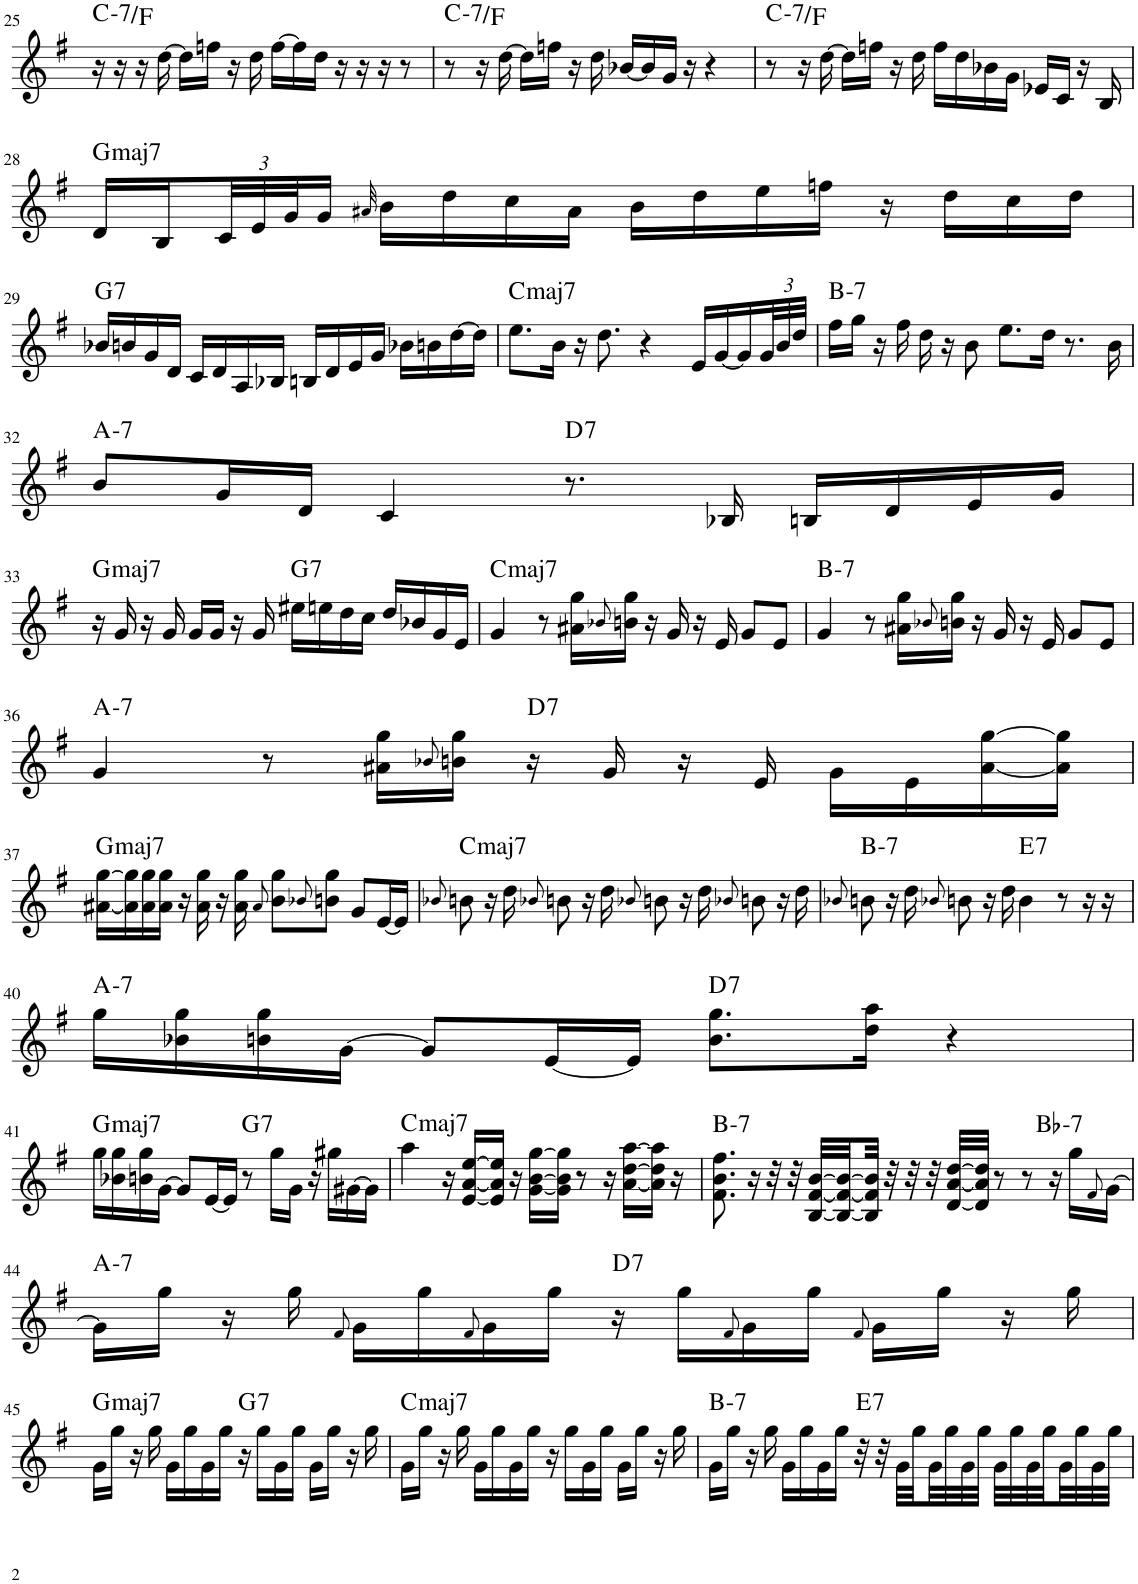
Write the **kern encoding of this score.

**kern	**harte
*part1	*part1
*staff1	*
*I"Piano	*
*I'Pno.	*
!!LO:PB:g=z
*clefG2	*
*k[f#]	*
*M4/4	*
=25	=25
!	!LO:H:kt=7
16r	C:min7/4
16r	.
16r	.
[16dd\	.
16dd\LL]	.
16ffn\JJ	.
16r	.
16dd\	.
[16ff\LL	.
16ff\]	.
16dd\JJ	.
16r	.
16r	.
16r	.
8r	.
=26	=26
!	!LO:H:kt=7
8r	C:min7/4
16r	.
[16dd\	.
16dd\LL]	.
16ffn\JJ	.
16r	.
16dd\	.
[16b-X/LL	.
16b-/]	.
16g/JJ	.
16r	.
4r	.
=27	=27
!	!LO:H:kt=7
8r	C:min7/4
16r	.
[16dd\	.
16dd\LL]	.
16ffn\JJ	.
16r	.
16dd\	.
16ff\LL	.
16dd\	.
16b-X\	.
16g\JJ	.
16e-X/LL	.
16c/JJ	.
16r	.
16B/	.
!!LO:LB:g=z
=28	=28
!	!LO:H:kt=maj7
16d/LL	G:maj7
16B/	.
*Xbrackettup	*
48c/L	.
48e/	.
48g/J	.
16g/JJ	.
32qa#X/	.
16b\LL	.
16dd\	.
16cc\	.
16a#\JJ	.
16b\LL	.
16dd\	.
16ee\	.
16ffn\JJ	.
16r	.
16dd\LL	.
16cc\	.
16dd\JJ	.
!!LO:LB:g=z
=29	=29
!	!LO:H:kt=7
16b-X/LL	G:7
16bn/	.
16g/	.
16d/JJ	.
16c/LL	.
16d/	.
16A/	.
16B-X/JJ	.
16Bn/LL	.
16d/	.
16e/	.
16g/JJ	.
16b-X\LL	.
16bn\	.
[16dd\	.
16dd\JJ]	.
=30	=30
!	!LO:H:kt=maj7
8.ee\L	C:maj7
16b\Jk	.
16r	.
8.dd\	.
4r	.
16e/LL	.
[16g/	.
16g/]	.
48g/L	.
48b/	.
48dd/JJJ	.
=31	=31
!	!LO:H:kt=7
16ff#\LL	B:min7
16gg\JJ	.
16r	.
16ff#\	.
16dd\	.
16r	.
8b\	.
8.ee\L	.
16dd\Jk	.
8.r	.
16b\	.
!!LO:LB:g=z
=32	=32
!	!LO:H:kt=7
8b/L	A:min7
16g/L	.
16d/JJ	.
4c/	.
!	!LO:H:kt=7
8.r	D:7
16B-X/	.
16Bn/LL	.
16d/	.
16e/	.
16g/JJ	.
!!LO:LB:g=z
=33	=33
!	!LO:H:kt=maj7
16r	G:maj7
16g/	.
16r	.
16g/	.
16g/LL	.
16g/JJ	.
16r	.
16g/	.
!	!LO:H:kt=7
16ee#X\LL	G:7
16een\	.
16dd\	.
16cc\JJ	.
16dd/LL	.
16b-X/	.
16g/	.
16e/JJ	.
=34	=34
!	!LO:H:kt=maj7
4g/	C:maj7
8r	.
16a#X\ 16gg\LL	.
8qb-X/	.
16bn\ 16gg\JJ	.
16r	.
16g/	.
16r	.
16e/	.
8g/L	.
8e/J	.
=35	=35
!	!LO:H:kt=7
4g/	B:min7
8r	.
16a#X\ 16gg\LL	.
8qb-X/	.
16bn\ 16gg\JJ	.
16r	.
16g/	.
16r	.
16e/	.
8g/L	.
8e/J	.
!!LO:LB:g=z
=36	=36
!	!LO:H:kt=7
4g/	A:min7
8r	.
16a#X\ 16gg\LL	.
8qb-X/	.
16bn\ 16gg\JJ	.
!	!LO:H:kt=7
16r	D:7
16g/	.
16r	.
16e/	.
16g\LL	.
16e\	.
[16a#\ [16gg\	.
16a#\] 16gg\]JJ	.
!!LO:LB:g=z
=37	=37
!	!LO:H:kt=maj7
[16a#X\ [16gg\LL	G:maj7
16a#\] 16gg\]	.
16a#\ 16gg\	.
16a#\ 16gg\JJ	.
16r	.
16a#\ 16gg\	.
16r	.
16a#\ 16gg\	.
8qa#/	.
8b\ 8gg\L	.
8qb-X/	.
8bn\ 8gg\J	.
8g/L	.
[16e/L	.
16e/JJ]	.
=38	=38
8qb-X/	.
!	!LO:H:kt=maj7
8bn\	C:maj7
16r	.
16dd\	.
8qb-X/	.
8bn\	.
16r	.
16dd\	.
8qb-X/	.
8bn\	.
16r	.
16dd\	.
8qb-X/	.
8bn\	.
16r	.
16dd\	.
=39	=39
8qb-X/	.
!	!LO:H:kt=7
8bn\	B:min7
16r	.
16dd\	.
8qb-X/	.
8bn\	.
16r	.
16dd\	.
!	!LO:H:kt=7
4b\	E:7
8r	.
16r	.
16r	.
!!LO:LB:g=z
=40	=40
!	!LO:H:kt=7
16gg\LL	A:min7
16b-X\ 16gg\	.
16bn\ 16gg\	.
[16g\JJ	.
8g/L]	.
[16e/L	.
16e/JJ]	.
!	!LO:H:kt=7
8.b\ 8.gg\L	D:7
16dd\ 16aa\Jk	.
4r	.
!!LO:LB:g=z
=41	=41
!	!LO:H:kt=maj7
16gg\LL	G:maj7
16b-X\ 16gg\	.
16bn\ 16gg\	.
[16g\JJ	.
8g/L]	.
[16e/L	.
16e/JJ]	.
!	!LO:H:kt=7
8r	G:7
16gg\LL	.
16g\JJ	.
16r	.
16gg#X\LL	.
[16g#X\	.
16g#\JJ]	.
=42	=42
!	!LO:H:kt=maj7
4aa\	C:maj7
16r	.
[16e/ [16a/ [16ee/LL	.
16e/] 16a/] 16ee/]JJ	.
16r	.
[16g\ [16b\ [16gg\LL	.
16g\] 16b\] 16gg\]JJ	.
8r	.
16r	.
[16a\ [16dd\ [16aa\LL	.
16a\] 16dd\] 16aa\]JJ	.
16r	.
=43	=43
!	!LO:H:kt=7
*^	*
8.f#\ 8.b\ 8.ff#\	2.ryy	B:min7
16r	.	.
32r	.	.
32r	.	.
[32B/ [32f#/ [32b/LLL	.	.
32B/_ 32f#/_ 32b/_	.	.
32B/] 32f#/] 32b/]JJJ	.	.
32r	.	.
32r	.	.
32r	.	.
[32d/ [32a/ [32dd/LLL	.	.
32d/] 32a/] 32dd/]JJJ	.	.
8r	.	.
8r	.	.
!	!	!LO:H:kt=7
.	4ryy	Bb:min7
16r	.	.
16gg\LL	.	.
8qf#/	.	.
[16g\JJ	.	.
!!LO:LB:g=z	!!
=44	=44	=44
!	!	!LO:H:kt=7
*v	*v	*
16g\LL]	A:min7
16gg\JJ	.
16r	.
16gg\	.
8qf#/	.
16g\LL	.
16gg\	.
8qf#/	.
16g\	.
16gg\JJ	.
!	!LO:H:kt=7
16r	D:7
16gg\LL	.
8qf#/	.
16g\	.
16gg\JJ	.
8qf#/	.
16g\LL	.
16gg\JJ	.
16r	.
16gg\	.
!!LO:LB:g=z
=45	=45
!	!LO:H:kt=maj7
16g\LL	G:maj7
16gg\JJ	.
16r	.
16gg\	.
16g\LL	.
16gg\	.
16g\	.
16gg\JJ	.
!	!LO:H:kt=7
16r	G:7
16gg\LL	.
16g\	.
16gg\JJ	.
16g\LL	.
16gg\JJ	.
16r	.
16gg\	.
=46	=46
!	!LO:H:kt=maj7
16g\LL	C:maj7
16gg\JJ	.
16r	.
16gg\	.
16g\LL	.
16gg\	.
16g\	.
16gg\JJ	.
16r	.
16gg\LL	.
16g\	.
16gg\JJ	.
16g\LL	.
16gg\JJ	.
16r	.
16gg\	.
=47	=47
!	!LO:H:kt=7
16g\LL	B:min7
16gg\JJ	.
16r	.
16gg\	.
16g\LL	.
16gg\	.
16g\	.
16gg\JJ	.
!	!LO:H:kt=7
32r	E:7
32r	.
32g\LLL	.
32gg\	.
32g\	.
32gg\	.
32g\	.
32gg\JJJ	.
32g\LLL	.
32gg\	.
32g\	.
32gg\	.
32g\	.
32gg\	.
32g\	.
32gg\JJJ	.
=	=
*-	*-
